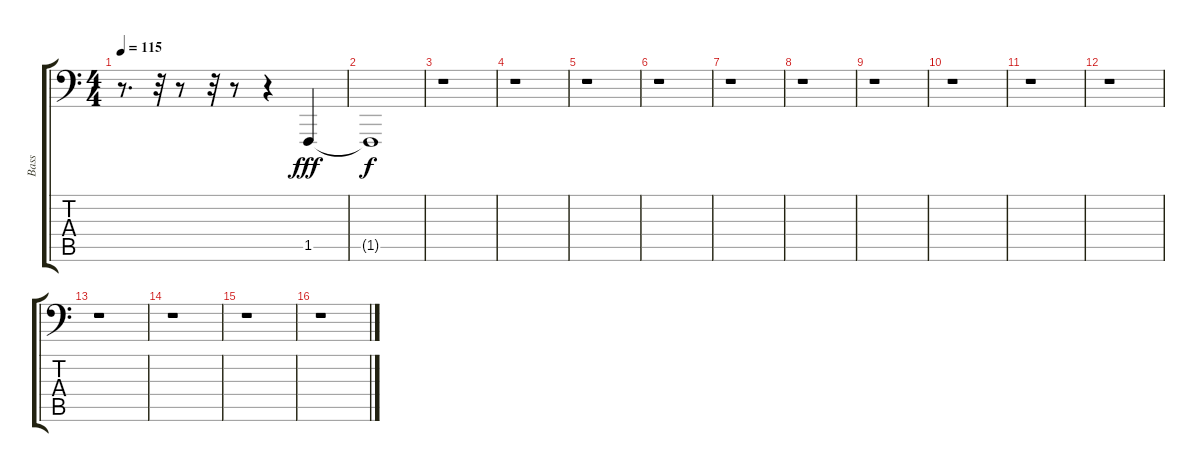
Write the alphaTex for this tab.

\track ("Bass" "Bass") {instrument synthdrum}
\staff {score tabs}
\tuning (C3 G2 D2 A1 E1 B0) {hide}
\ts (4 4)
\tempo 115
\clef f4
\ks c
r.8{d dy fff} r.32 r.8 r.32 r.8 r.4 1.5.4 |
1.5{t}.1{dy f} |
r.1 |
r.1 |
r.1 |
r.1 |
r.1 |
r.1 |
r.1 |
r.1 |
r.1 |
r.1 |
r.1 |
r.1 |
r.1 |
r.1
